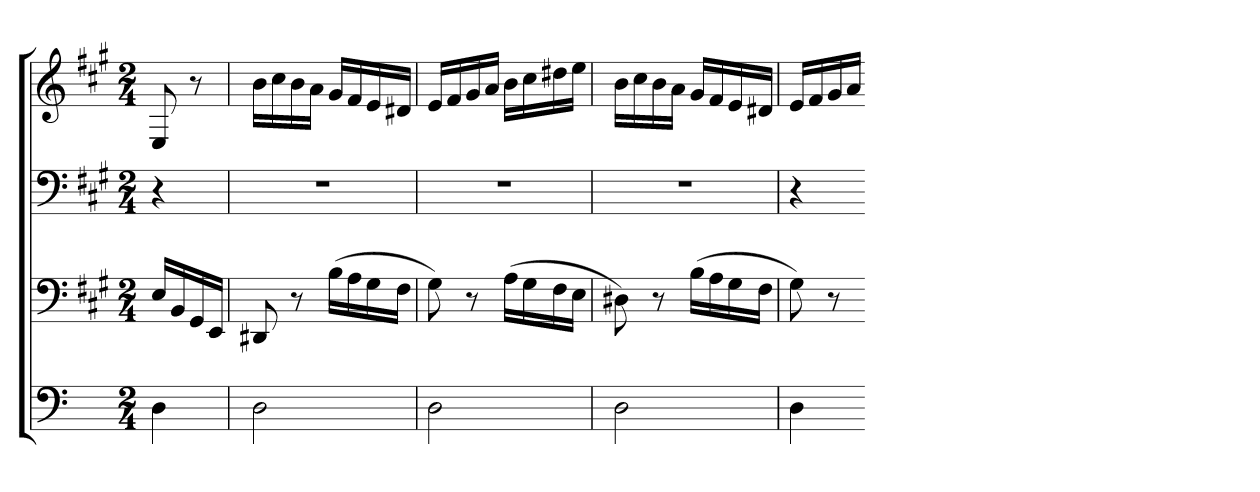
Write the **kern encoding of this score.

**kern	**kern	**kern	**kern
*part4	*part3	*part2	*part1
*staff4	*staff3	*staff2	*staff1
*	*clefF4	*clefF4	*clefG2
*	*k[f#c#g#]	*k[f#c#g#]	*k[f#c#g#]
*	*A:	*A:	*A:
*M2/4	*M2/4	*M2/4	*M2/4
=	=	=	=
4D	16ELL	4r	8E
.	16BB	.	.
.	16GG#	.	8r
.	16EEJJ	.	.
=	=	=	=
2D	8DD#X	2r	16bLL
.	.	.	16cc#
.	8r	.	16b
.	.	.	16aJJ
.	(16BLL	.	16g#LL
.	16A	.	16f#
.	16G#	.	16e
.	16F#JJ	.	16d#XJJ
=	=	=	=
2D	8G#)	2r	16eLL
.	.	.	16f#
.	8r	.	16g#
.	.	.	16aJJ
.	(16ALL	.	16bLL
.	16G#	.	16cc#
.	16F#	.	16dd#X
.	16EJJ	.	16eeJJ
=	=	=	=
2D	8D#X)	2r	16bLL
.	.	.	16cc#
.	8r	.	16b
.	.	.	16aJJ
.	(16BLL	.	16g#LL
.	16A	.	16f#
.	16G#	.	16e
.	16F#JJ	.	16d#XJJ
=	=	=	=
4D	8G#)	4r	16eLL
.	.	.	16f#
.	8r	.	16g#
.	.	.	16aJJ
=-	=-	=-	=-
*-	*-	*-	*-
